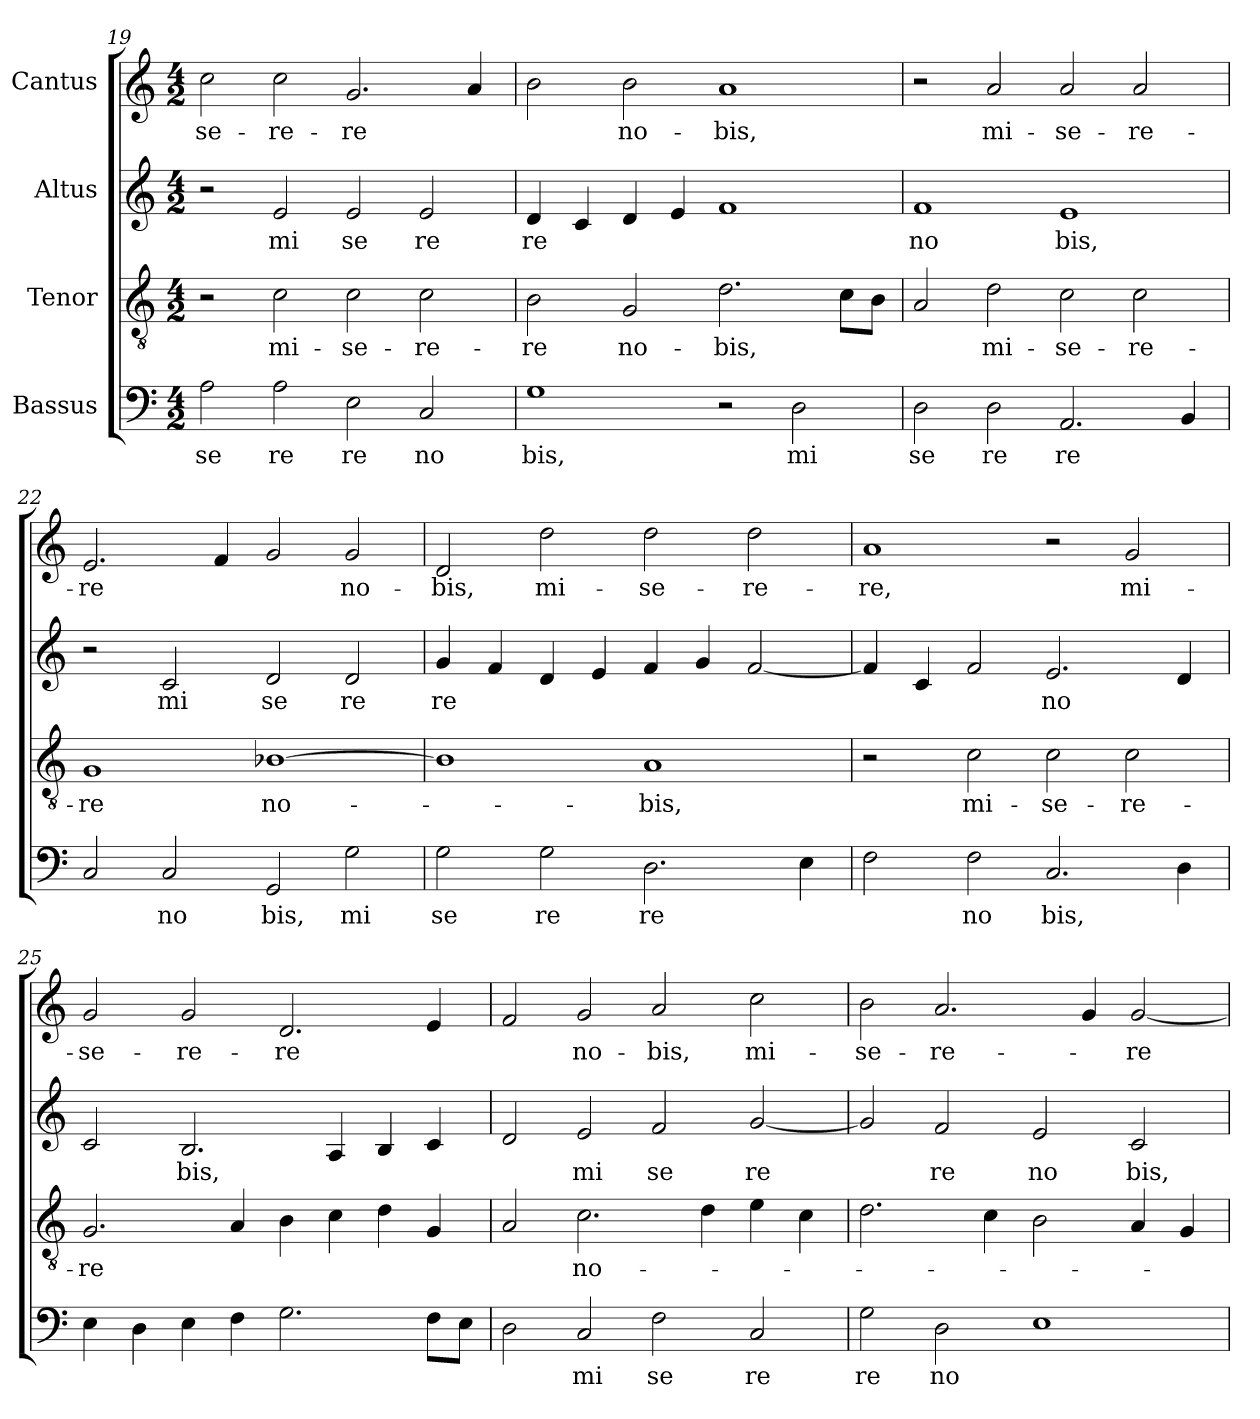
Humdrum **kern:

**kern	**text	**kern	**text	**kern	**text	**kern	**text
*part4	*part4	*part3	*part3	*part2	*part2	*part1	*part1
*staff4	*staff4	*staff3	*staff3	*staff2	*staff2	*staff1	*staff1
*I"Bassus	*	*I"Tenor	*	*I"Altus	*	*I"Cantus	*
*clefF4	*	*clefGv2	*	*clefG2	*	*clefG2	*
*k[]	*	*k[]	*	*k[]	*	*k[]	*
*C:	*	*C:	*	*C:	*	*C:	*
*M4/2	*	*M4/2	*	*M4/2	*	*M4/2	*
=19	=19	=19	=19	=19	=19	=19	=19
!	!LO:LY:b	!	!	!	!	!	!LO:LY:b
2A\	se	2r	.	2r	.	2cc\	-se-
!	!LO:LY:b	!	!LO:LY:b	!	!LO:LY:b	!	!LO:LY:b
2A\	re	2c\	mi-	2e/	mi	2cc\	-re-
!	!LO:LY:b	!	!LO:LY:b	!	!LO:LY:b	!	!LO:LY:b
2E\	re	2c\	-se-	2e/	se	2.g/	-re
!	!LO:LY:b	!	!LO:LY:b	!	!LO:LY:b	!	!
2C/	no	2c\	-re-	2e/	re	.	.
.	.	.	.	.	.	4a/	.
=20	=20	=20	=20	=20	=20	=20	=20
!	!LO:LY:b	!	!LO:LY:b	!	!LO:LY:b	!	!
1G	bis,	2B\	-re	4d/	re	2b\	.
.	.	.	.	4c/	.	.	.
!	!	!	!LO:LY:b	!	!	!	!LO:LY:b
.	.	2G/	no-	4d/	.	2b\	no-
.	.	.	.	4e/	.	.	.
!	!	!	!LO:LY:b	!	!	!	!LO:LY:b
2r	.	2.d\	-bis,	1f	.	1a	-bis,
!	!LO:LY:b	!	!	!	!	!	!
2D\	mi	.	.	.	.	.	.
.	.	8c\L	.	.	.	.	.
.	.	8B\J	.	.	.	.	.
=21	=21	=21	=21	=21	=21	=21	=21
!	!LO:LY:b	!	!	!	!LO:LY:b	!	!
2D\	se	2A/	.	1f	no	2r	.
!	!LO:LY:b	!	!LO:LY:b	!	!	!	!LO:LY:b
2D\	re	2d\	mi-	.	.	2a/	mi-
!	!LO:LY:b	!	!LO:LY:b	!	!LO:LY:b	!	!LO:LY:b
2.AA/	re	2c\	-se-	1e	bis,	2a/	-se-
!	!	!	!LO:LY:b	!	!	!	!LO:LY:b
.	.	2c\	-re-	.	.	2a/	-re-
4BB/	.	.	.	.	.	.	.
=22	=22	=22	=22	=22	=22	=22	=22
!	!	!	!LO:LY:b	!	!	!	!LO:LY:b
2C/	.	1G	-re	2r	.	2.e/	-re
!	!LO:LY:b	!	!	!	!LO:LY:b	!	!
2C/	no	.	.	2c/	mi	.	.
.	.	.	.	.	.	4f/	.
!	!LO:LY:b	!	!LO:LY:b	!	!LO:LY:b	!	!
2GG/	bis,	[>1B-X	no-	2d/	se	2g/	.
!	!LO:LY:b	!	!	!	!LO:LY:b	!	!LO:LY:b
2G\	mi	.	.	2d/	re	2g/	no-
=23	=23	=23	=23	=23	=23	=23	=23
!	!LO:LY:b	!	!	!	!LO:LY:b	!	!LO:LY:b
2G\	se	1B-]	.	4g/	re	2d/	-bis,
.	.	.	.	4f/	.	.	.
!	!LO:LY:b	!	!	!	!	!	!LO:LY:b
2G\	re	.	.	4d/	.	2dd\	mi-
.	.	.	.	4e/	.	.	.
!	!LO:LY:b	!	!LO:LY:b	!	!	!	!LO:LY:b
2.D\	re	1A	-bis,	4f/	.	2dd\	-se-
.	.	.	.	4g/	.	.	.
!	!	!	!	!	!	!	!LO:LY:b
.	.	.	.	[<2f/	.	2dd\	-re-
4E\	.	.	.	.	.	.	.
!!LO:LB:g=z
=24	=24	=24	=24	=24	=24	=24	=24
!	!	!	!	!	!	!	!LO:LY:b
2F\	.	2r	.	4f/]	.	1a	-re,
.	.	.	.	4c/	.	.	.
!	!LO:LY:b	!	!LO:LY:b	!	!	!	!
2F\	no	2c\	mi-	2f/	.	.	.
!	!LO:LY:b	!	!LO:LY:b	!	!LO:LY:b	!	!
2.C/	bis,	2c\	-se-	2.e/	no	2r	.
!	!	!	!LO:LY:b	!	!	!	!LO:LY:b
.	.	2c\	-re-	.	.	2g/	mi-
4D\	.	.	.	4d/	.	.	.
=25	=25	=25	=25	=25	=25	=25	=25
!	!	!	!LO:LY:b	!	!	!	!LO:LY:b
4E\	.	2.G/	-re	2c/	.	2g/	-se-
4D\	.	.	.	.	.	.	.
!	!	!	!	!	!LO:LY:b	!	!LO:LY:b
4E\	.	.	.	2.B/	bis,	2g/	-re-
4F\	.	4A/	.	.	.	.	.
!	!	!	!	!	!	!	!LO:LY:b
2.G\	.	4B\	.	.	.	2.d/	-re
.	.	4c\	.	4A/	.	.	.
.	.	4d\	.	4B/	.	.	.
8F\L	.	4G/	.	4c/	.	4e/	.
8E\J	.	.	.	.	.	.	.
=26	=26	=26	=26	=26	=26	=26	=26
2D\	.	2A/	.	2d/	.	2f/	.
!	!LO:LY:b	!	!LO:LY:b	!	!LO:LY:b	!	!LO:LY:b
2C/	mi	2.c\	no-	2e/	mi	2g/	no-
!	!LO:LY:b	!	!	!	!LO:LY:b	!	!LO:LY:b
2F\	se	.	.	2f/	se	2a/	-bis,
.	.	4d\	.	.	.	.	.
!	!LO:LY:b	!	!	!	!LO:LY:b	!	!LO:LY:b
2C/	re	4e\	.	[<2g/	re	2cc\	mi-
.	.	4c\	.	.	.	.	.
=27	=27	=27	=27	=27	=27	=27	=27
!	!LO:LY:b	!	!	!	!	!	!LO:LY:b
2G\	re	2.d\	.	2g/]	.	2b\	-se-
!	!LO:LY:b	!	!	!	!LO:LY:b	!	!LO:LY:b
2D\	no	.	.	2f/	re	2.a/	-re-
.	.	4c\	.	.	.	.	.
!	!	!	!	!	!LO:LY:b	!	!
1E	.	2B\	.	2e/	no	.	.
.	.	.	.	.	.	4g/	.
!	!	!	!	!	!LO:LY:b	!	!LO:LY:b
.	.	4A/	.	2c/	bis,	[<2g/	-re
.	.	4G/	.	.	.	.	.
=	=	=	=	=	=	=	=
*-	*-	*-	*-	*-	*-	*-	*-
